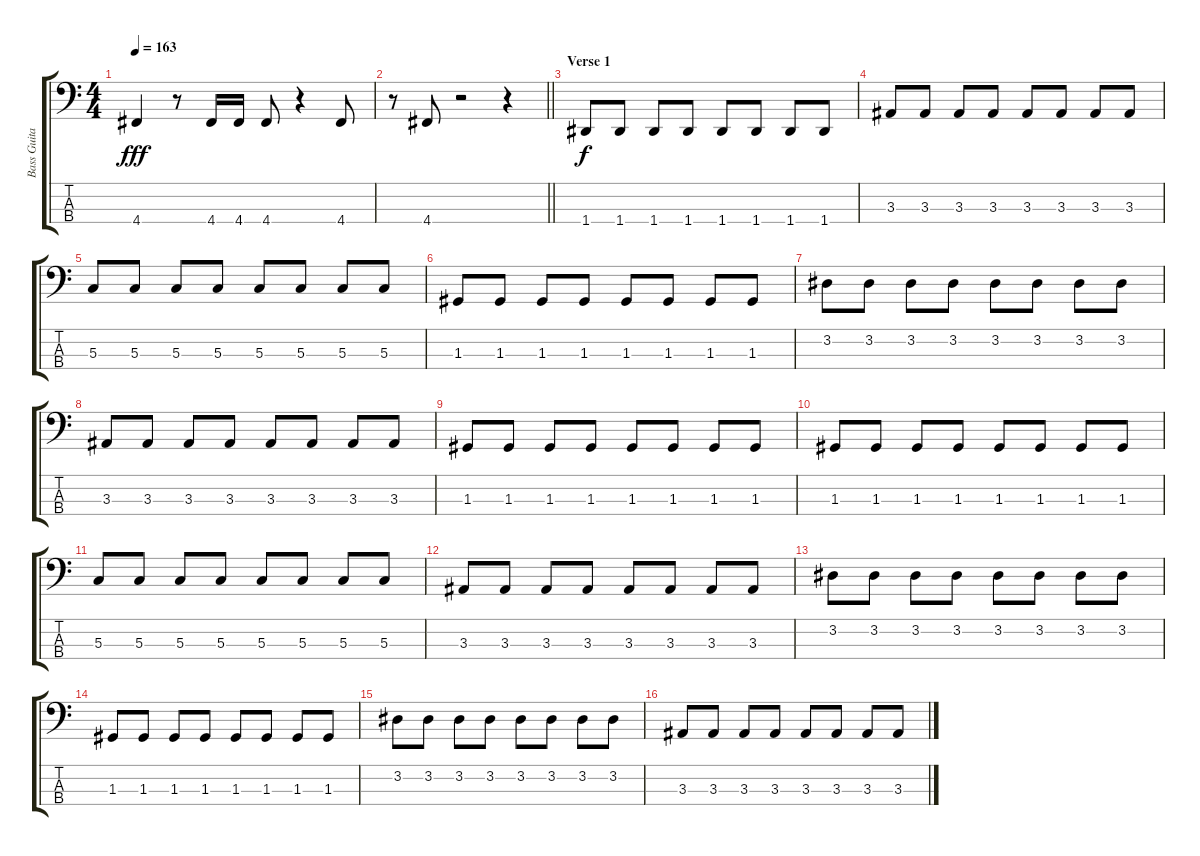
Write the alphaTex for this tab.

\track ("Bass Guitar" "Bass Guita") {instrument electricbasspick}
\staff {score tabs}
\tuning (F2 C2 G1 D1) {hide}
\ts (4 4)
\tempo 163
\clef f4
\ks c
4.4.4{dy fff} r.8 4.4.16 4.4.16 4.4.8 r.4 4.4.8 |
\barLineRight lightlight
r.8 4.4.8 r.2 r.4 |
\section ("" "Verse 1")
1.4.8{dy f} 1.4.8 1.4.8 1.4.8 1.4.8 1.4.8 1.4.8 1.4.8 |
3.3.8 3.3.8 3.3.8 3.3.8 3.3.8 3.3.8 3.3.8 3.3.8 |
5.3.8 5.3.8 5.3.8 5.3.8 5.3.8 5.3.8 5.3.8 5.3.8 |
1.3.8 1.3.8 1.3.8 1.3.8 1.3.8 1.3.8 1.3.8 1.3.8 |
3.2.8 3.2.8 3.2.8 3.2.8 3.2.8 3.2.8 3.2.8 3.2.8 |
3.3.8 3.3.8 3.3.8 3.3.8 3.3.8 3.3.8 3.3.8 3.3.8 |
1.3.8 1.3.8 1.3.8 1.3.8 1.3.8 1.3.8 1.3.8 1.3.8 |
1.3.8 1.3.8 1.3.8 1.3.8 1.3.8 1.3.8 1.3.8 1.3.8 |
5.3.8 5.3.8 5.3.8 5.3.8 5.3.8 5.3.8 5.3.8 5.3.8 |
3.3.8 3.3.8 3.3.8 3.3.8 3.3.8 3.3.8 3.3.8 3.3.8 |
3.2.8 3.2.8 3.2.8 3.2.8 3.2.8 3.2.8 3.2.8 3.2.8 |
1.3.8 1.3.8 1.3.8 1.3.8 1.3.8 1.3.8 1.3.8 1.3.8 |
3.2.8 3.2.8 3.2.8 3.2.8 3.2.8 3.2.8 3.2.8 3.2.8 |
3.3.8 3.3.8 3.3.8 3.3.8 3.3.8 3.3.8 3.3.8 3.3.8
